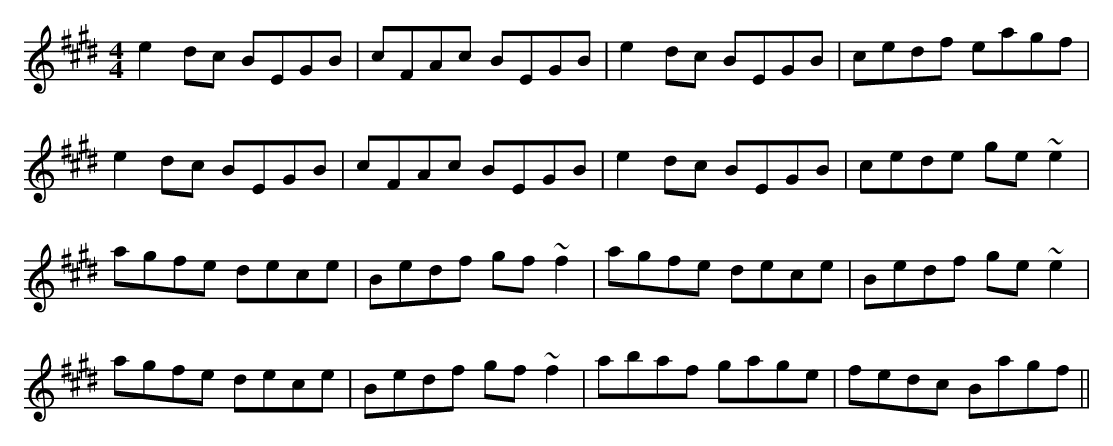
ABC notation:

X:1
M:4/4
K:E
e2 dc BEGB|cFAc BEGB|e2dc BEGB|cedf eagf|
e2 dc BEGB|cFAc BEGB|e2dc BEGB|cede ge~e2|
agfe dece|Bedf gf~f2|agfe dece|Bedf ge~e2|
agfe dece|Bedf gf~f2|abaf gage|fedc Bagf||
